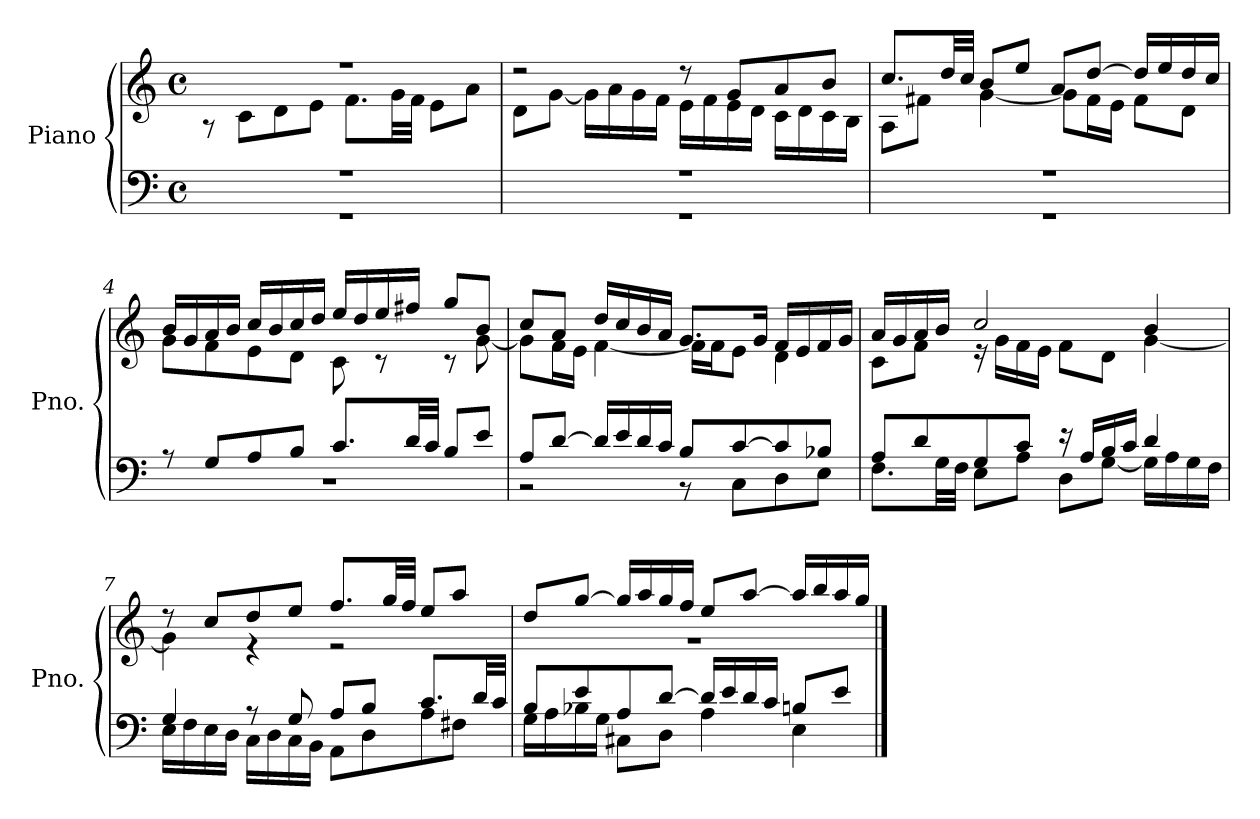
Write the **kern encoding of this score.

**kern	**kern
*part1	*part1
*staff2	*staff1
*I"Piano	*
*I'Pno.	*
*clefF4	*clefG2
*k[]	*k[]
*M4/4	*M4/4
*met(c)	*met(c)
=1	=1
*^	*^
1r	1r	1r	8r
.	.	.	8ci\L
.	.	.	8d\
.	.	.	8e\J
.	.	.	8.f\L
.	.	.	32g\LL
.	.	.	32f\JJJ
.	.	.	8e\L
.	.	.	8a\J
=2	=2	=2	=2
1r	1r	2r	8d\L
.	.	.	[8g\J
.	.	.	16g\LL]
.	.	.	16a\
.	.	.	16g\
.	.	.	16f\JJ
.	.	8r	16e\LL
.	.	.	16f\
.	.	8g/L	16e\
.	.	.	16d\JJ
.	.	8a/	16c\LL
.	.	.	16d\
.	.	8b/J	16c\
.	.	.	16B\JJ
=3	=3	=3	=3
1r	1r	8.cc/L	8A\L
.	.	.	8f#X\J
.	.	32dd/LL	.
.	.	32cc/JJJ	.
.	.	8b/L	[4g\
.	.	8ee/J	.
.	.	8a/L	8g\L]
.	.	[8dd/J	16f#\L
.	.	.	16e\JJ
.	.	16dd/LL]	8f#\L
.	.	16ee/	.
.	.	16dd/	8d\J
.	.	16cc/JJ	.
!!LO:LB:g=z	!!
=4	=4	=4	=4
8r	1r	16b/LL	8g\L
.	.	16g/	.
8G/L	.	16a/	8f\
.	.	16b/JJ	.
8A/	.	16cc/LL	8e\
.	.	16b/	.
8B/J	.	16cc/	8d\J
.	.	16dd/JJ	.
8.c/L	.	16ee/LL	8c\
.	.	16dd/	.
.	.	16ee/	8r
32d/LL	.	16ff#X/JJ	.
32c/JJJ	.	.	.
8B/L	.	8gg/L	8r
8e/J	.	8b/J	[8g\
=5	=5	=5	=5
8A/L	2r	8cc/L	8g\L]
[8d/J	.	8a/J	16f\L
.	.	.	16e\JJ
16d/LL]	.	16dd/LL	[4f\
16e/	.	16cc/	.
16d/	.	16b/	.
16c/JJ	.	16a/JJ	.
8B/L	8r	8.g/L	16f\LL]
.	.	.	16f\J
[8c/	8C\L	.	8e\J
.	.	16g/Jk	.
8c/]	8D\	16f/LL	4d\
.	.	16e/	.
8B-X/J	8E\J	16f/	.
.	.	16g/JJ	.
!!LO:LB:g=z	!!
=6	=6	=6	=6
8A/L	8.F\L	16a/LL	8c\L
.	.	16g/	.
8d/	.	16a/	8f\J
.	32G\LL	16b/JJ	.
.	32F\JJJ	.	.
8G/	8E\L	2cc/	16r
.	.	.	16g\LL
8c/J	8A\J	.	16f\
.	.	.	16e\JJ
16r	8D\L	.	8f\L
16A/LL	.	.	.
16B/	[8G\J	.	8d\J
16c/JJ	.	.	.
4d/	16G\LL]	4b/	[4g\
.	16A\	.	.
.	16G\	.	.
.	16F\JJ	.	.
=7	=7	=7	=7
4G/	16E\LL	8r	4g\]
.	16F\	.	.
.	16E\	8cc/L	.
.	16D\JJ	.	.
8r	16C\LL	8dd/	4r
.	16D\	.	.
8G/	16C\	8ee/J	.
.	16BB\JJ	.	.
8A/L	8AA\L	8.ff/L	2r
8B/J	8D\	.	.
.	.	32gg/LL	.
.	.	32ff/JJJ	.
8.c/L	8A\	8ee/L	.
.	8F#X\J	8aa/J	.
32d/LL	.	.	.
32c/JJJ	.	.	.
!!LO:LB:g=z	!!
=8	=8	=8	=8
8B/L	16G\LL	8dd/L	1r
.	16A\	.	.
8e/	16B-X\	[8gg/J	.
.	16G\JJ	.	.
8A/	8C#X\L	16gg/LL]	.
.	.	16aa/	.
[8d/J	8D\J	16gg/	.
.	.	16ff/JJ	.
16d/LL]	4A\	8ee/L	.
16e/	.	.	.
16d/	.	[8aa/J	.
16c/JJ	.	.	.
8Bn/L	4E\	16aa/LL]	.
.	.	16bb/	.
8e/J	.	16aa/	.
.	.	16gg/JJ	.
*v	*v	*	*
*	*v	*v
==	==
*-	*-
